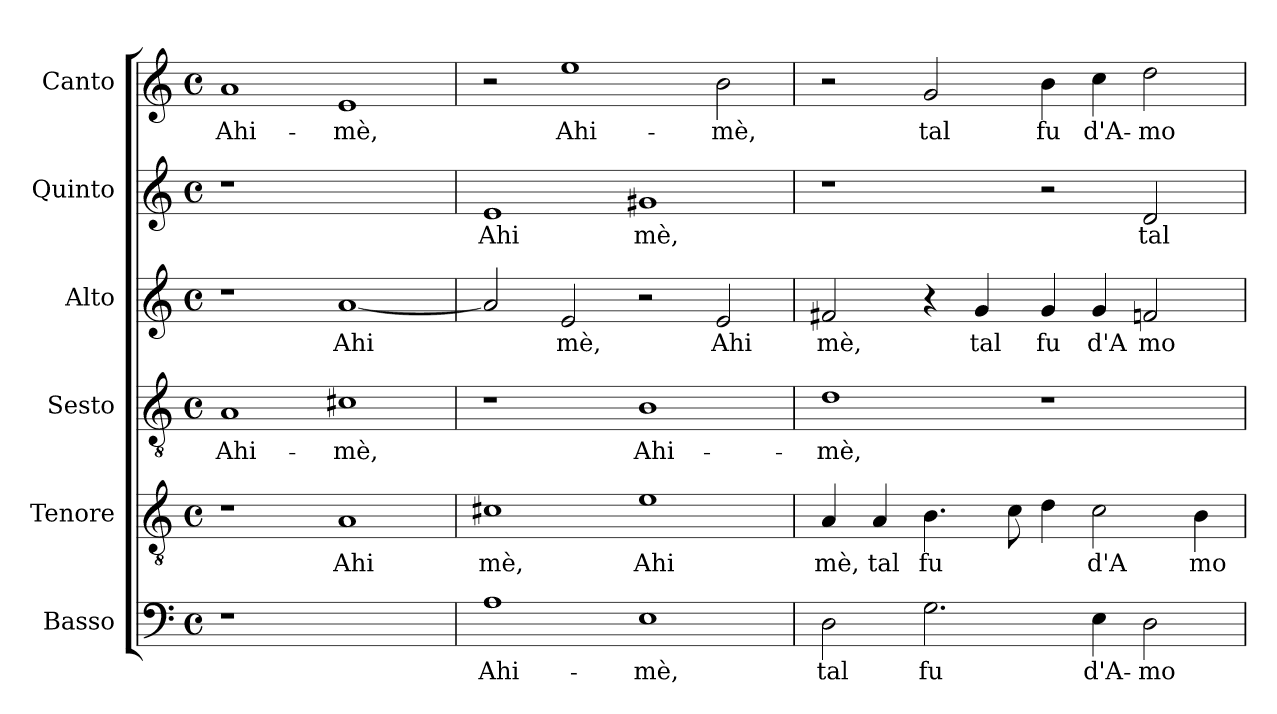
**kern	**text	**kern	**text	**kern	**text	**kern	**text	**kern	**text	**kern	**text
*part6	*part6	*part5	*part5	*part4	*part4	*part3	*part3	*part2	*part2	*part1	*part1
*staff6	*staff6	*staff5	*staff5	*staff4	*staff4	*staff3	*staff3	*staff2	*staff2	*staff1	*staff1
*I"Basso	*	*I"Tenore	*	*I"Sesto	*	*I"Alto	*	*I"Quinto	*	*I"Canto	*
!!LO:PB:g=z
*stria5	*	*stria5	*	*stria5	*	*stria5	*	*stria5	*	*stria5	*
*clefF4	*	*clefGv2	*	*clefGv2	*	*clefG2	*	*clefG2	*	*clefG2	*
*M4/4	*	*M4/4	*	*M4/4	*	*M4/4	*	*M4/4	*	*M4/4	*
*met(c)	*	*met(c)	*	*met(c)	*	*met(c)	*	*met(c)	*	*met(c)	*
=1	=1	=1	=1	=1	=1	=1	=1	=1	=1	=1	=1
!	!	!	!	!	!LO:LY:b:cj	!	!	!	!	!	!LO:LY:b:cj
1r	.	1r	.	1A	Ahi-	1r	.	1r	.	1a	Ahi-
!	!	!	!LO:LY:b:cj	!	!LO:LY:b:cj	!	!LO:LY:b	!	!	!	!LO:LY:b:cj
1ryy	.	1A	-Ahi	1c#X	-mè,	[<1a	Ahi	1ryy	.	1e	-mè,
=2	=2	=2	=2	=2	=2	=2	=2	=2	=2	=2	=2
!	!LO:LY:b:cj	!	!LO:LY:b:cj	!	!	!	!	!	!LO:LY:b:cj	!	!
1A	Ahi-	1c#X	mè,	1r	.	2a/]	.	1e	-Ahi	2r	.
!	!	!	!	!	!	!	!LO:LY:b:cj	!	!	!	!LO:LY:b:cj
.	.	.	.	.	.	2e/	mè,	.	.	1ee	Ahi-
!	!LO:LY:b:cj	!	!LO:LY:b:cj	!	!LO:LY:b:cj	!	!	!	!LO:LY:b:cj	!	!
1E	-mè,	1e	Ahi	1B	Ahi-	2r	.	1g#X	mè,	.	.
!	!	!	!	!	!	!	!LO:LY:b:cj	!	!	!	!LO:LY:b:cj
.	.	.	.	.	.	2e/	Ahi	.	.	2b\	-mè,
=3	=3	=3	=3	=3	=3	=3	=3	=3	=3	=3	=3
!	!LO:LY:b:cj	!	!LO:LY:b:cj	!	!LO:LY:b:cj	!	!LO:LY:b:cj	!	!	!	!
2D\	tal	4A/	mè,	1d	-mè,	2f#X/	mè,	1r	.	2r	.
!	!	!	!LO:LY:b:cj	!	!	!	!	!	!	!	!
.	.	4A/	tal	.	.	.	.	.	.	.	.
!	!LO:LY:b:cj	!	!LO:LY:b:cj	!	!	!	!	!	!	!	!LO:LY:b:cj
2.G\	fu	4.B\	fu	.	.	4r	.	.	.	2g/	tal
!	!	!	!	!	!	!	!LO:LY:b:cj	!	!	!	!
.	.	.	.	.	.	4g/	tal	.	.	.	.
.	.	8c\	.	.	.	.	.	.	.	.	.
!	!	!	!	!	!	!	!LO:LY:b:cj	!	!	!	!LO:LY:b:cj
.	.	4d\	.	1r	.	4g/	fu	2r	.	4b\	fu
!	!LO:LY:b:cj	!	!LO:LY:b:cj	!	!	!	!LO:LY:b:cj	!	!	!	!LO:LY:b:cj
4E\	d'A-	2c\	d'A	.	.	4g/	d'A	.	.	4cc\	d'A-
!	!LO:LY:b:cj	!	!	!	!	!	!LO:LY:b:cj	!	!LO:LY:b:cj	!	!LO:LY:b:cj
2D\	-mo-	.	.	.	.	2f/	mo	2d/	tal	2dd\	-mo-
!	!	!	!LO:LY:b:cj	!	!	!	!	!	!	!	!
.	.	4B\	mo	.	.	.	.	.	.	.	.
=	=	=	=	=	=	=	=	=	=	=	=
*-	*-	*-	*-	*-	*-	*-	*-	*-	*-	*-	*-
